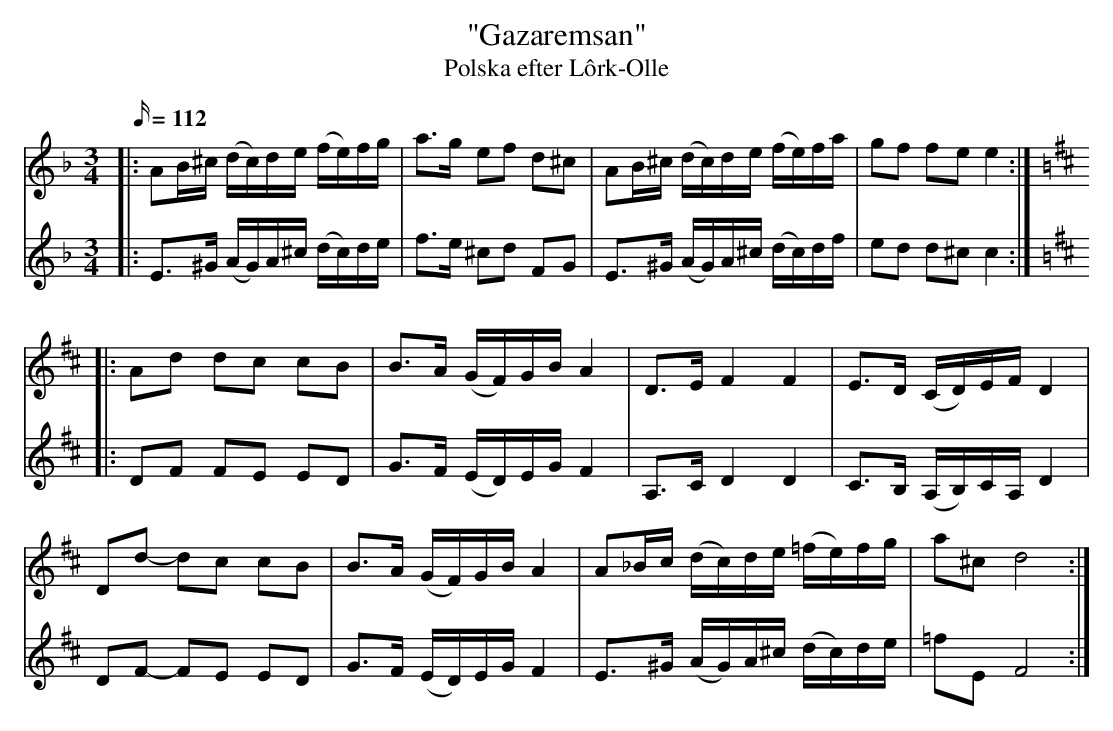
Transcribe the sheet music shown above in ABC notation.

X:1
T: "Gazaremsan"
T: Polska efter Lôrk-Olle
M: 3/4
L: 1/16
Q: 112
K: Dm
V: 1
|: A2B^c (dc)de (fe)fg | a3g e2f2 d2^c2 | A2B^c (dc)de (fe)fa | g2f2 f2e2 e4 :|
K: D
|: A2d2 d2c2 c2B2 | B3A (GF)GB A4 | D3E F4 F4 | E3D (CD)EF D4 |
D2d2- d2c2 c2B2 | B3A (GF)GB A4 | A2_Bc (dc)de (=fe)fg | a2^c2 d8 :|
V: 2
|: E3^G (AG)A^c (dc)de | f3e ^c2d2 F2G2 | E3^G (AG)A^c (dc)df | e2d2 d2^c2 c4 :|
K: D
|: D2F2 F2E2 E2D2 | G3F (ED)EG F4 | A,3C D4 D4 | C3B, (A,B,)CA, D4 |
D2F2- F2E2 E2D2 | G3F (ED)EG F4 | E3^G (AG)A^c (dc)de | =f2E2 F8 :|
